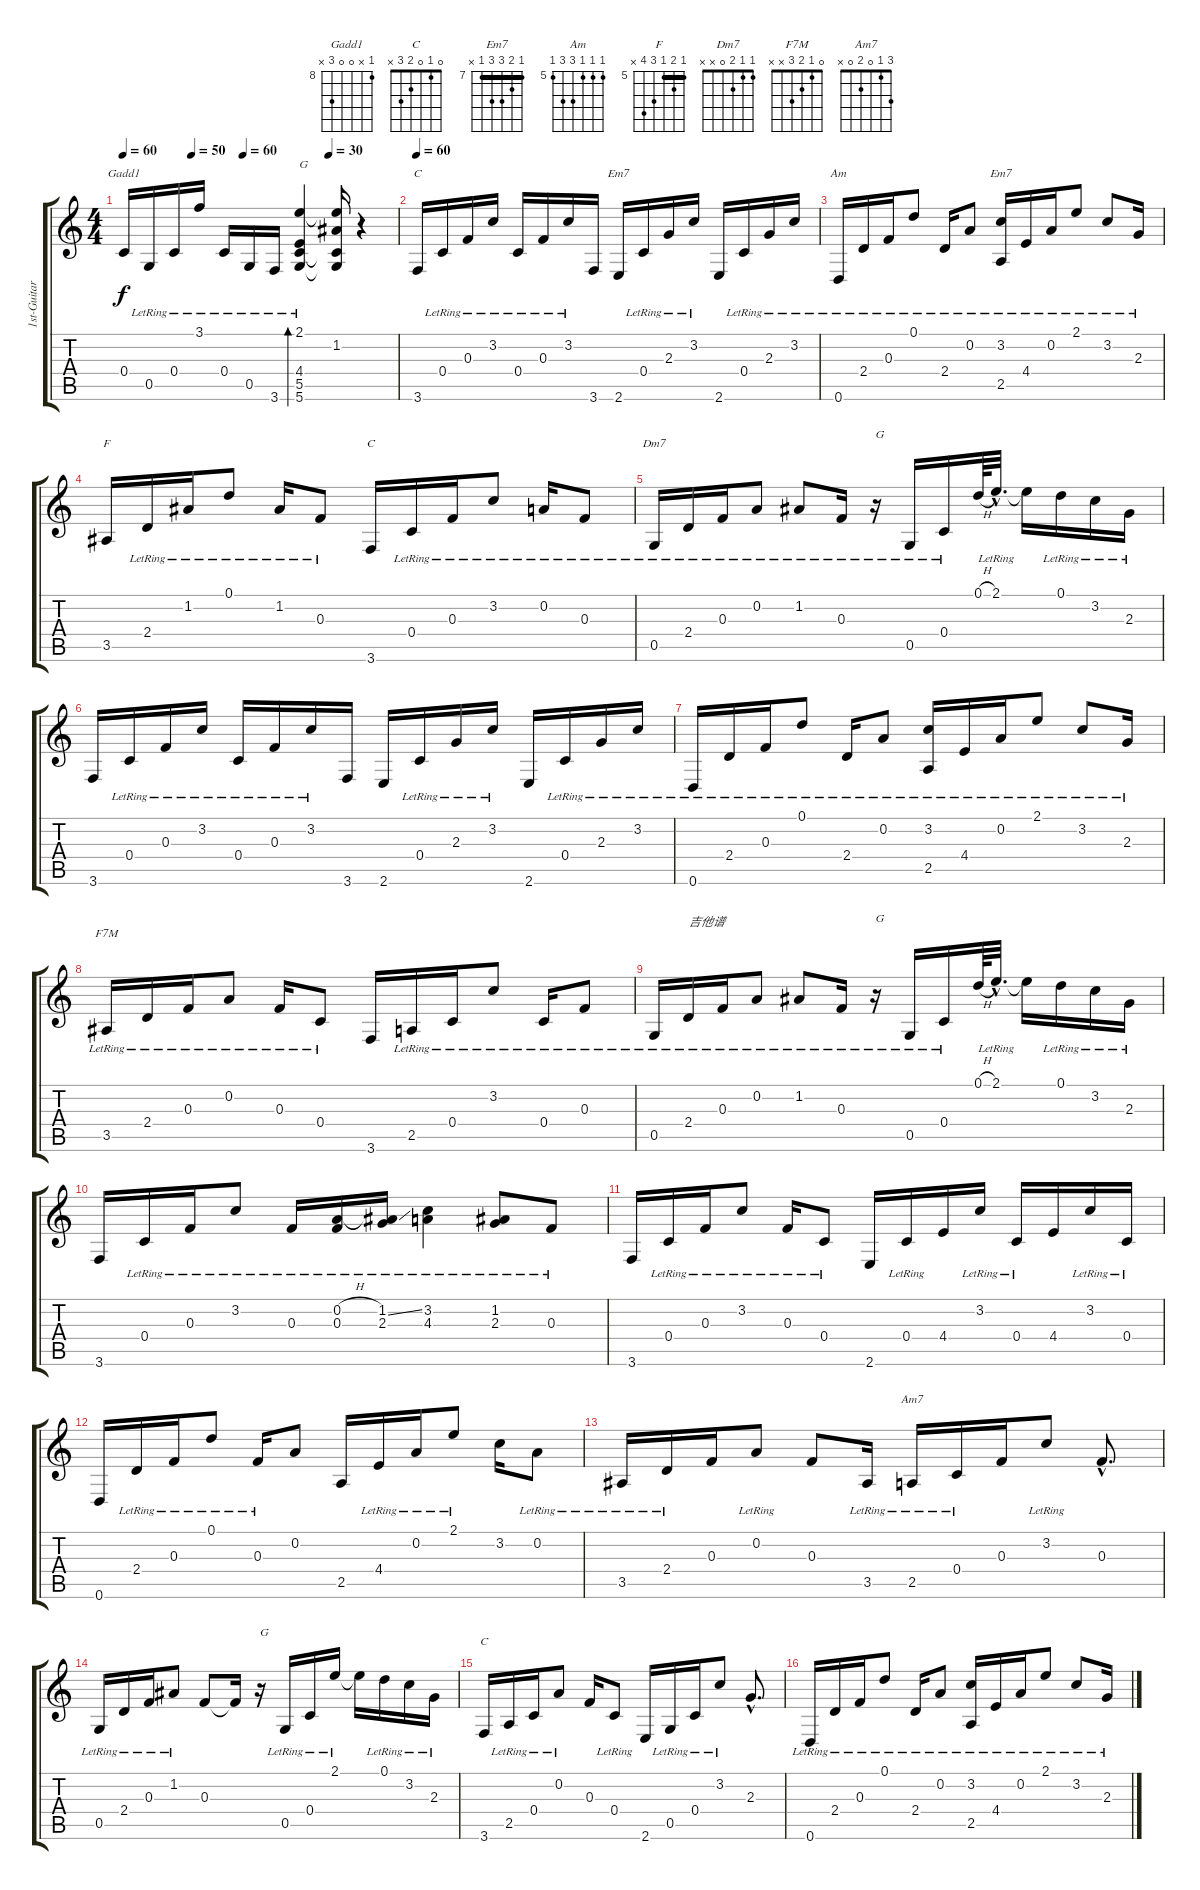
\track ("1st-Guitar" "1st-Guitar") {instrument acousticguitarsteel}
\staff {score tabs}
\tuning (D4 A3 F3 C3 G2 D2) {hide}
\chord ("Gadd1" 8 x 0 0 10 x) {firstfret 8}
\chord ("C" 3 1 0 2 3 x)
\chord ("Em7" 3 0 0 0 2 x)
\chord ("Am" 5 5 5 7 7 5) {firstfret 5}
\chord ("Em7" 7 8 9 9 7 x) {firstfret 7 barre 7}
\chord ("F" 5 6 5 7 8 x) {firstfret 5 barre 5}
\chord ("C" 3 5 5 5 3 3) {firstfret 3 barre 3}
\chord ("Dm7" 1 1 2 0 x x)
\chord ("F7M" 0 1 2 3 x x)
\chord ("Am7" 3 1 0 2 0 x)
\chord ("C" 0 1 0 2 3 x)
\ts (4 4)
\tempo 60
\tempo (50 0.25)
\tempo (60 0.4375)
\tempo (30 0.75)
\clef g2
\ks c
0.4.16{ch "Gadd1" dy f} 0.5{lr}.16 0.4{lr}.16 3.1{lr}.16 0.4{lr}.16 0.5{lr}.16 3.6{lr}.16 (2.1{lr} 4.4{lr} 5.5{lr} 5.6{lr}).4{bd 240 txt "G"} (2.1{t} 1.2{t} 5.5{t} 5.6{t}).16 r.4 |
\tempo 60
3.6.16{ch "C"} 0.4{lr}.16 0.3{lr}.16 3.2{lr}.16 0.4{lr}.16 0.3{lr}.16 3.2{lr}.16 3.6.16 2.6.16{ch "Em7"} 0.4{lr}.16 2.3{lr}.16 3.2{lr}.16 2.6.16 0.4{lr}.16 2.3{lr}.16 3.2{lr}.16 |
0.6{lr}.16{ch "Am"} 2.4{lr}.16 0.3{lr}.16 0.1{lr}.8 2.4{lr}.16 0.2{lr}.8 (3.2{lr} 2.5).16{ch "Em7"} 4.4{lr}.16 0.2{lr}.16 2.1{lr}.8 3.2{lr}.8 2.3{lr}.16 |
3.5.16{ch "F"} 2.4{lr}.16 1.2{lr}.16 0.1{lr}.8 1.2{lr}.16 0.3{lr}.8 3.6.16{ch "C"} 0.4{lr}.16 0.3{lr}.16 3.2{lr}.8 0.2{lr}.16 0.3{lr}.8 |
0.5{lr}.16{ch "Dm7"} 2.4{lr}.16 0.3{lr}.16 0.2{lr}.8 1.2{lr}.8 0.3{lr}.16 r.16{txt "G"} 0.5{lr}.16 0.4{lr}.16 0.1{h}.64 2.1{hac lr}.32{d} 2.1{t}.16 0.1{lr}.16 3.2{lr}.16 2.3{lr}.16 |
3.6.16 0.4{lr}.16 0.3{lr}.16 3.2{lr}.16 0.4{lr}.16 0.3{lr}.16 3.2{lr}.16 3.6.16 2.6.16 0.4{lr}.16 2.3{lr}.16 3.2{lr}.16 2.6.16 0.4{lr}.16 2.3{lr}.16 3.2{lr}.16 |
0.6{lr}.16 2.4{lr}.16 0.3{lr}.16 0.1{lr}.8 2.4{lr}.16 0.2{lr}.8 (3.2{lr} 2.5).16 4.4{lr}.16 0.2{lr}.16 2.1{lr}.8 3.2{lr}.8 2.3{lr}.16 |
3.5{lr}.16{ch "F7M"} 2.4{lr}.16 0.3{lr}.16 0.2{lr}.8 0.3{lr}.16 0.4{lr}.8 3.6.16 2.5{lr}.16 0.4{lr}.16 3.2{lr}.8 0.4{lr}.16 0.3{lr}.8 |
0.5{lr}.16 2.4{lr}.16{txt "吉他谱"} 0.3{lr}.16 0.2{lr}.8 1.2{lr}.8 0.3{lr}.16 r.16{txt "G"} 0.5{lr}.16 0.4{lr}.16 0.1{h}.64 2.1{hac lr}.32{d} 2.1{t}.16 0.1{lr}.16 3.2{lr}.16 2.3{lr}.16 |
3.6.16 0.4{lr}.16 0.3{lr}.16 3.2{lr}.8 0.3{lr}.16 (0.2{h} 0.3{lr}).16 (1.2{ss} 2.3{lr}).16 (3.2 4.3{lr}).4 (1.2 2.3{lr}).8 0.3{lr}.8 |
3.6.16 0.4{lr}.16 0.3{lr}.16 3.2{lr}.8 0.3{lr}.16 0.4{lr}.8 2.6.16 0.4{lr}.16 4.4.16 3.2{lr}.16 0.4{lr}.16 4.4.16 3.2{lr}.16 0.4{lr}.16 |
0.6.16 2.4{lr}.16 0.3{lr}.16 0.1{lr}.8 0.3{lr}.16 0.2.8 2.5.16 4.4{lr}.16 0.2{lr}.16 2.1{lr}.8 3.2.16 0.2{lr}.8 |
3.5{lr}.16 2.4{lr}.16 0.3.16 0.2{lr}.8 0.3.8 3.5{lr}.16 2.5{lr}.16{ch "Am7"} 0.4{lr}.16 0.3.16 3.2{lr}.8 0.3{hac}.8{d} |
0.5{lr}.16 2.4{lr}.16 0.3{lr}.16 1.2{lr}.8 0.3.8 0.3{t}.16 r.16{txt "G"} 0.5{lr}.16 0.4{lr}.16 2.1{lr}.16 2.1{t}.16 0.1{lr}.16 3.2{lr}.16 2.3{lr}.16 |
3.6.16{ch "C"} 2.5{lr}.16 0.4{lr}.16 0.2{lr}.8 0.3.16 0.4{lr}.8 2.6.16 0.5{lr}.16 0.4{lr}.16 3.2{lr}.8 2.3{hac}.8{d} |
0.6{lr}.16 2.4{lr}.16 0.3{lr}.16 0.1{lr}.8 2.4{lr}.16 0.2{lr}.8 (3.2{lr} 2.5{lr}).16 4.4{lr}.16 0.2{lr}.16 2.1{lr}.8 3.2{lr}.8 2.3{lr}.16
